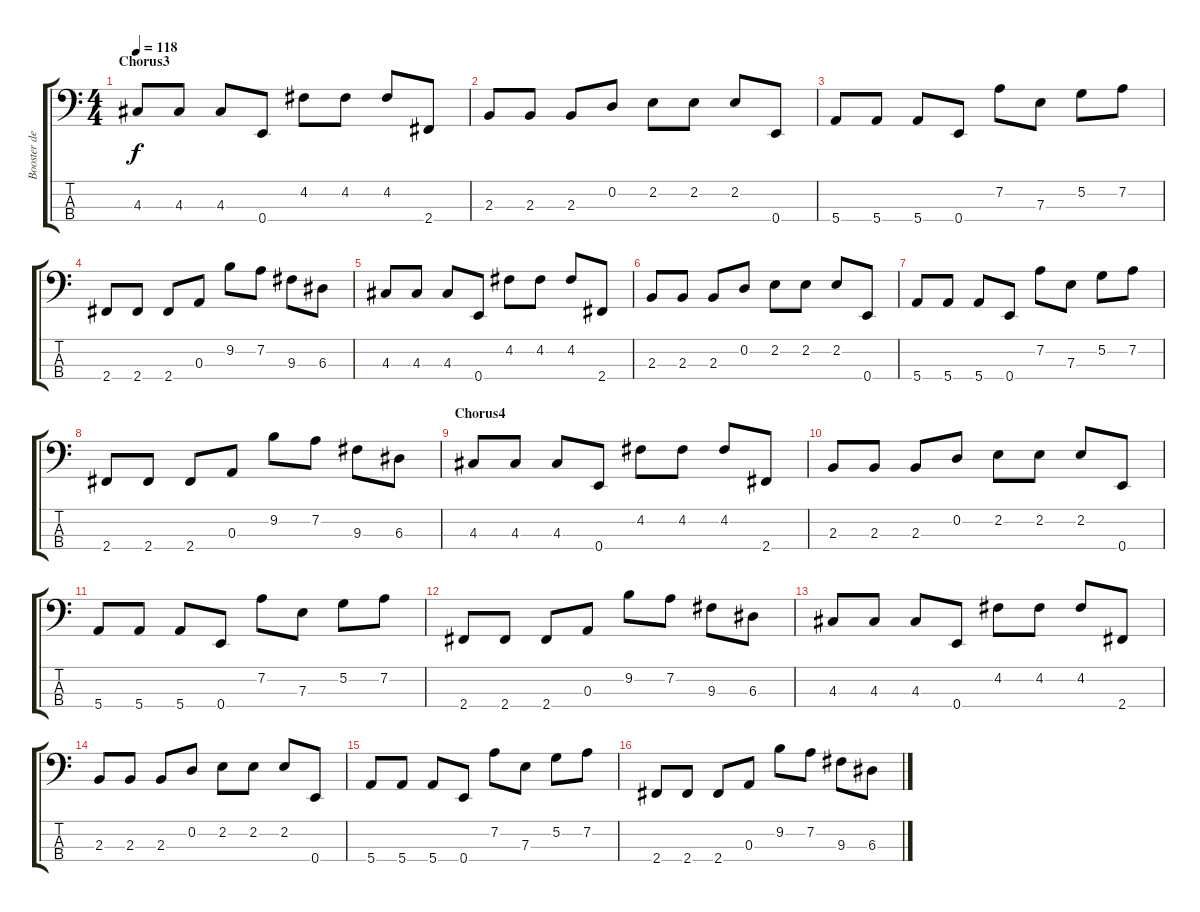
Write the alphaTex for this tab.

\track ("Booster del Bajo" "Booster de") {instrument electricbassfinger}
\staff {score tabs}
\tuning (G2 D2 A1 E1) {hide}
\ts (4 4)
\section ("" "Chorus3")
\tempo 118
\clef f4
\ks c
4.3.8{dy f} 4.3.8 4.3.8 0.4.8 4.2.8 4.2.8 4.2.8 2.4.8 |
2.3.8 2.3.8 2.3.8 0.2.8 2.2.8 2.2.8 2.2.8 0.4.8 |
5.4.8 5.4.8 5.4.8 0.4.8 7.2.8 7.3.8 5.2.8 7.2.8 |
2.4.8 2.4.8 2.4.8 0.3.8 9.2.8 7.2.8 9.3.8 6.3.8 |
4.3.8 4.3.8 4.3.8 0.4.8 4.2.8 4.2.8 4.2.8 2.4.8 |
2.3.8 2.3.8 2.3.8 0.2.8 2.2.8 2.2.8 2.2.8 0.4.8 |
5.4.8 5.4.8 5.4.8 0.4.8 7.2.8 7.3.8 5.2.8 7.2.8 |
2.4.8 2.4.8 2.4.8 0.3.8 9.2.8 7.2.8 9.3.8 6.3.8 |
\section ("" "Chorus4")
4.3.8 4.3.8 4.3.8 0.4.8 4.2.8 4.2.8 4.2.8 2.4.8 |
2.3.8 2.3.8 2.3.8 0.2.8 2.2.8 2.2.8 2.2.8 0.4.8 |
5.4.8 5.4.8 5.4.8 0.4.8 7.2.8 7.3.8 5.2.8 7.2.8 |
2.4.8 2.4.8 2.4.8 0.3.8 9.2.8 7.2.8 9.3.8 6.3.8 |
4.3.8 4.3.8 4.3.8 0.4.8 4.2.8 4.2.8 4.2.8 2.4.8 |
2.3.8 2.3.8 2.3.8 0.2.8 2.2.8 2.2.8 2.2.8 0.4.8 |
5.4.8 5.4.8 5.4.8 0.4.8 7.2.8 7.3.8 5.2.8 7.2.8 |
2.4.8 2.4.8 2.4.8 0.3.8 9.2.8 7.2.8 9.3.8 6.3.8
